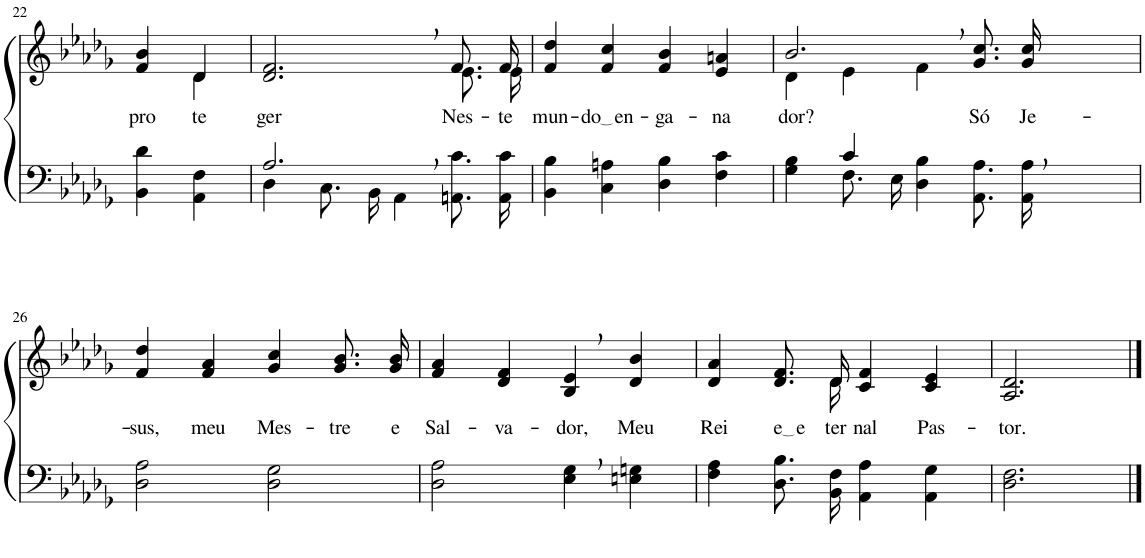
**kern	**kern	**text
*part2	*part1	*part1
*staff2	*staff1	*staff1
*I"Parte III e IV	*I"Parte I e II	*
!!LO:PB:g=z
*clefF4	*clefG2	*
*Trd-1c-2	*Trd-1c-2	*
*k[b-e-a-d-g-]	*k[b-e-a-d-g-]	*
*M4/4	*M4/4	*
=22	=22	=22
!	!	!LO:LY:b
*	*^	*
4BB-\ 4d-\	4f/ 4b-/	4ryy	pro-
!	!	!	!LO:LY:b
4AA-\ 4F\	4d-/	4d-\	-te-
=23	=23	=23	=23
*^	*	*	*
!	!	!	!	!LO:LY:b
2.A-,/	4D-\	2.d-/, 2.f/,	2.ryy	-ger
.	8.C\L	.	.	.
.	16BB-\Jk	.	.	.
.	4AA-\	.	.	.
!	!	!	!	!LO:LY:b
4ryy	8.AAn\ 8.c\L	8.f/L	8.e-\L	Nes-
!	!	!	!	!LO:LY:b
.	16AA\ 16c\Jk	16f/Jk	16e-\Jk	-te
=24	=24	=24	=24	=24
!	!	!	!	!LO:LY:b
*v	*v	*	*	*
*	*v	*v	*
4BB-\ 4B-\	4f/ 4dd-/	mun-
!	!	!LO:LY:b
4C\ 4An\	4f/ 4cc/	do en
!	!	!LO:LY:b
4D-\ 4B-\	4f/ 4b-/	-ga-
!	!	!LO:LY:b
4F\ 4c\	4e-/ 4an/	-na-
=25	=25	=25
*^	*^	*
!	!	!	!	!LO:LY:b
4ryy	4G-\ 4B-\	2.b-,/	4d-\	-dor?
4c/	8.F\L	.	4e-\	.
.	16E-\Jk	.	.	.
2ryy	4D-\ 4B-\	.	4f\	.
!	!	!	!	!LO:LY:b
.	8.AA-\ 8.A-\L	8.g-/ 8.cc/L	4ryy	Só
!	!	!	!	!LO:LY:b
.	16AA-\ 16A-\Jk	16g-/ 16cc/Jk	.	Je-
*	*	*v	*v	*
!!LO:LB:g=z
=26	=26	=26	=26
!	!	!	!LO:LY:b
*v	*v	*	*
2D-\ 2A-\	4f/ 4dd-/	-sus,
!	!	!LO:LY:b
.	4f/ 4a-/	meu
!	!	!LO:LY:b
2D-\ 2G-\	4g-/ 4cc/	Mes-
!	!	!LO:LY:b
.	8.g-/ 8.b-/L	-tre
!	!	!LO:LY:b
.	16g-/ 16b-/Jk	e
=27	=27	=27
!	!	!LO:LY:b
2D-\ 2A-\	4f/ 4a-/	Sal-
!	!	!LO:LY:b
.	4d-/ 4f/	-va-
!	!	!LO:LY:b
4E-\, 4G-\,	4B-/, 4e-/,	-dor,
!	!	!LO:LY:b
4En\ 4Gn\	4d-/ 4b-/	Meu
=28	=28	=28
!	!	!LO:LY:b
*	*^	*
4F\ 4A-\	4d-/ 4a-/	4..ryy	Rei
!	!	!	!LO:LY:b
8.D-\ 8.B-\L	8.d-/ 8.f/L	.	e e
!	!	!	!LO:LY:b
16BB-\ 16F\Jk	16d-/Jk	16d-\	-ter-
!	!	!	!LO:LY:b
4AA-\ 4A-\	4c/ 4f/	2ryy	-nal
!	!	!	!LO:LY:b
4AA-\ 4G-\	4c/ 4e-/	.	Pas-
*	*v	*v	*
=29	=29	=29
!	!	!LO:LY:b
2.D-\ 2.F\	2.A-/ 2.d-/	-tor.
==	==	==
*-	*-	*-
